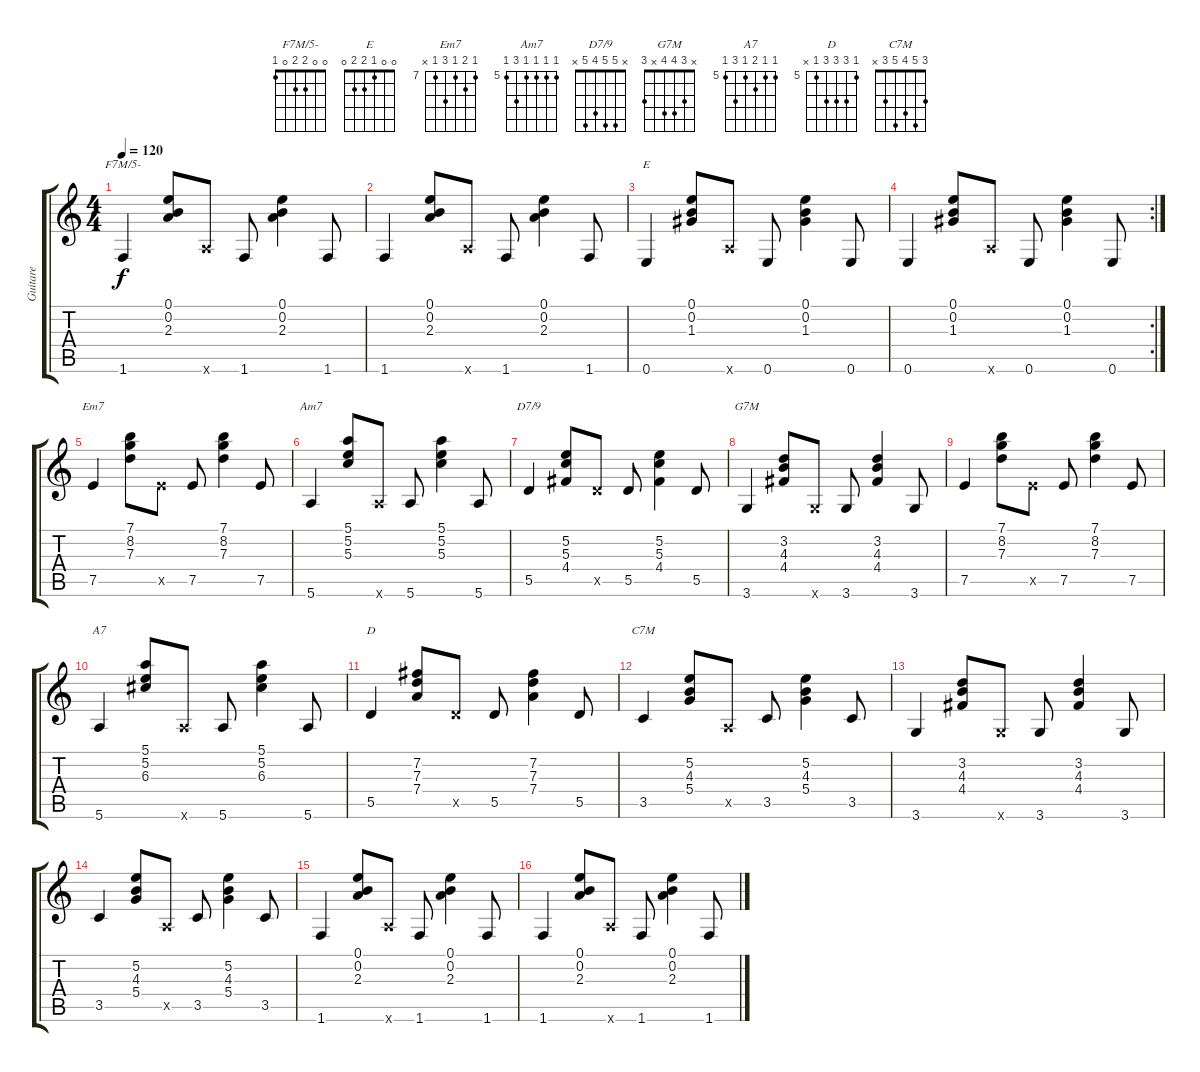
\track ("Guitare" "Guitare") {instrument electricguitarjazz}
\staff {score tabs}
\tuning (E4 B3 G3 D3 A2 E2) {hide}
\chord ("F7M/5-" 0 0 2 2 0 1)
\chord ("E" 0 0 1 2 2 0)
\chord ("Em7" 7 8 7 9 7 x) {firstfret 7}
\chord ("Am7" 5 5 5 5 7 5) {firstfret 5}
\chord ("D7/9" x 5 5 4 5 x)
\chord ("G7M" x 3 4 4 x 3)
\chord ("A7" 5 5 6 5 7 5) {firstfret 5}
\chord ("D" 5 7 7 7 5 x) {firstfret 5}
\chord ("C7M" 3 5 4 5 3 x)
\ts (4 4)
\tempo 120
\clef g2
\ks c
1.6.4{ch "F7M/5-" dy f} (0.1 0.2 2.3).8 5.6{x}.8 1.6.8 (0.1 0.2 2.3).4 1.6.8 |
1.6.4 (0.1 0.2 2.3).8 5.6{x}.8 1.6.8 (0.1 0.2 2.3).4 1.6.8 |
0.6.4{ch "E"} (0.1 0.2 1.3).8 5.6{x}.8 0.6.8 (0.1 0.2 1.3).4 0.6.8 |
\rc 2
0.6.4 (0.1 0.2 1.3).8 5.6{x}.8 0.6.8 (0.1 0.2 1.3).4 0.6.8 |
7.5.4{ch "Em7"} (7.1 8.2 7.3).8 7.5{x}.8 7.5.8 (7.1 8.2 7.3).4 7.5.8 |
5.6.4{ch "Am7"} (5.1 5.2 5.3).8 5.6{x}.8 5.6.8 (5.1 5.2 5.3).4 5.6.8 |
5.5.4{ch "D7/9"} (5.2 5.3 4.4).8 5.5{x}.8 5.5.8 (5.2 5.3 4.4).4 5.5.8 |
3.6.4{ch "G7M"} (3.2 4.3 4.4).8 3.6{x}.8 3.6.8 (3.2 4.3 4.4).4 3.6.8 |
7.5.4 (7.1 8.2 7.3).8 7.5{x}.8 7.5.8 (7.1 8.2 7.3).4 7.5.8 |
5.6.4{ch "A7"} (5.1 5.2 6.3).8 5.6{x}.8 5.6.8 (5.1 5.2 6.3).4 5.6.8 |
5.5.4{ch "D"} (7.2 7.3 7.4).8 5.5{x}.8 5.5.8 (7.2 7.3 7.4).4 5.5.8 |
3.5.4{ch "C7M"} (5.2 4.3 5.4).8 0.5{x}.8 3.5.8 (5.2 4.3 5.4).4 3.5.8 |
3.6.4 (3.2 4.3 4.4).8 3.6{x}.8 3.6.8 (3.2 4.3 4.4).4 3.6.8 |
3.5.4 (5.2 4.3 5.4).8 0.5{x}.8 3.5.8 (5.2 4.3 5.4).4 3.5.8 |
1.6.4 (0.1 0.2 2.3).8 5.6{x}.8 1.6.8 (0.1 0.2 2.3).4 1.6.8 |
1.6.4 (0.1 0.2 2.3).8 5.6{x}.8 1.6.8 (0.1 0.2 2.3).4 1.6.8
